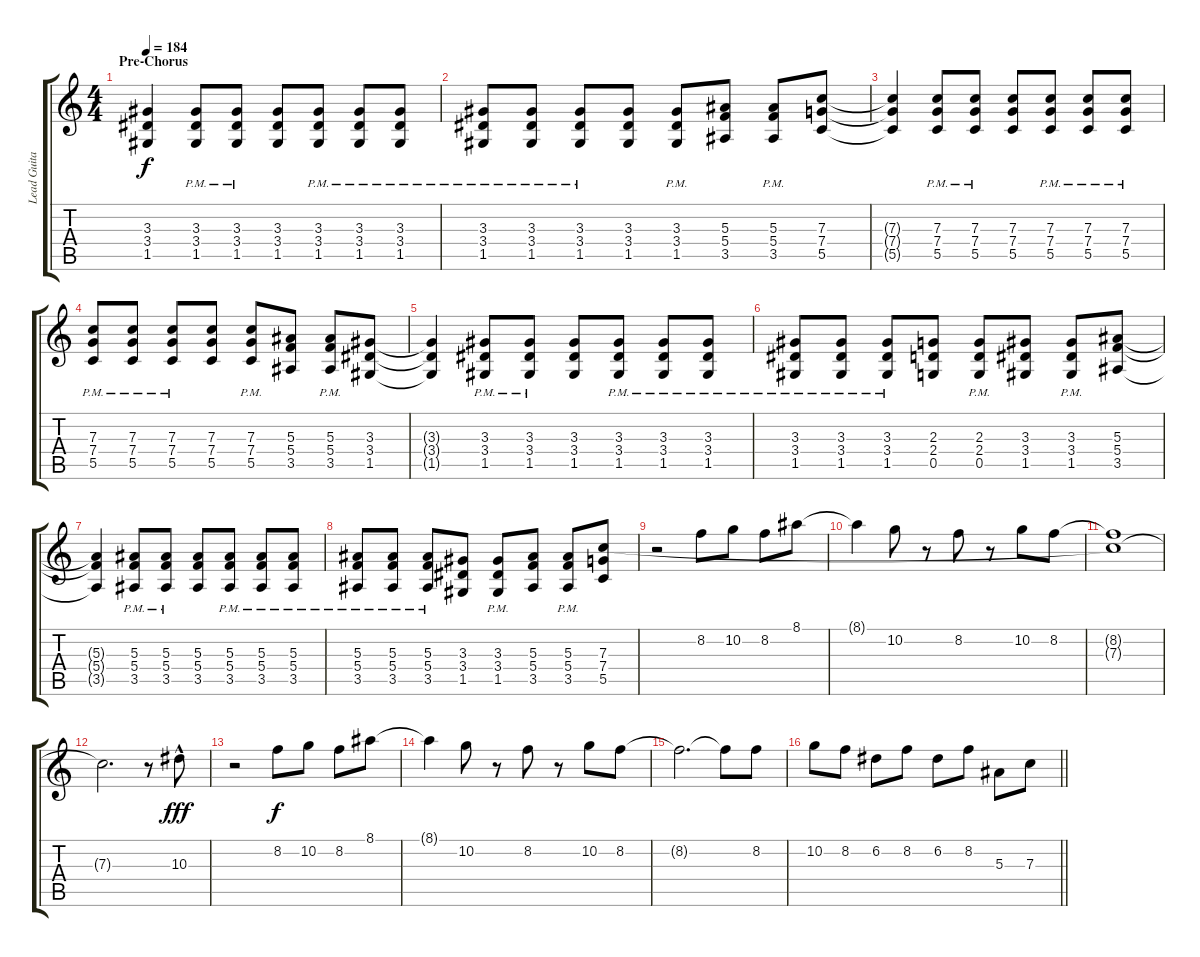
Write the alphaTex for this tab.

\track ("Lead Guitar" "Lead Guita") {instrument distortionguitar}
\staff {score tabs}
\tuning (D4 A3 F3 C3 G2 C2) {hide}
\ts (4 4)
\section ("" "Pre-Chorus")
\tempo 184
\clef g2
\ks c
(3.3{t} 3.4{t} 1.5{t}).4{dy f} (3.3{pm} 3.4{pm} 1.5{pm}).8 (3.3{pm} 3.4{pm} 1.5{pm}).8 (3.3 3.4 1.5).8 (3.3{pm} 3.4{pm} 1.5{pm}).8 (3.3{pm} 3.4{pm} 1.5{pm}).8 (3.3{pm} 3.4{pm} 1.5{pm}).8 |
(3.3{pm} 3.4{pm} 1.5{pm}).8 (3.3{pm} 3.4{pm} 1.5{pm}).8 (3.3{pm} 3.4{pm} 1.5{pm}).8 (3.3 3.4 1.5).8 (3.3{pm} 3.4{pm} 1.5{pm}).8 (5.3 5.4 3.5).8 (5.3{pm} 5.4{pm} 3.5{pm}).8 (7.3 7.4 5.5).8 |
(7.3{t} 7.4{t} 5.5{t}).4 (7.3{pm} 7.4{pm} 5.5{pm}).8 (7.3{pm} 7.4{pm} 5.5{pm}).8 (7.3 7.4 5.5).8 (7.3{pm} 7.4{pm} 5.5{pm}).8 (7.3{pm} 7.4{pm} 5.5{pm}).8 (7.3{pm} 7.4{pm} 5.5{pm}).8 |
(7.3{pm} 7.4{pm} 5.5{pm}).8 (7.3{pm} 7.4{pm} 5.5{pm}).8 (7.3{pm} 7.4{pm} 5.5{pm}).8 (7.3 7.4 5.5).8 (7.3{pm} 7.4{pm} 5.5{pm}).8 (5.3 5.4 3.5).8 (5.3{pm} 5.4{pm} 3.5{pm}).8 (3.3 3.4 1.5).8 |
(3.3{t} 3.4{t} 1.5{t}).4 (3.3{pm} 3.4{pm} 1.5{pm}).8 (3.3{pm} 3.4{pm} 1.5{pm}).8 (3.3 3.4 1.5).8 (3.3{pm} 3.4{pm} 1.5{pm}).8 (3.3{pm} 3.4{pm} 1.5{pm}).8 (3.3{pm} 3.4{pm} 1.5{pm}).8 |
(3.3{pm} 3.4{pm} 1.5{pm}).8 (3.3{pm} 3.4{pm} 1.5{pm}).8 (3.3{pm} 3.4{pm} 1.5{pm}).8 (2.3 2.4 0.5).8 (2.3{pm} 2.4{pm} 0.5{pm}).8 (3.3 3.4 1.5).8 (3.3{pm} 3.4{pm} 1.5{pm}).8 (5.3 5.4 3.5).8 |
(5.3{t} 5.4{t} 3.5{t}).4 (5.3{pm} 5.4{pm} 3.5{pm}).8 (5.3{pm} 5.4{pm} 3.5{pm}).8 (5.3 5.4 3.5).8 (5.3{pm} 5.4{pm} 3.5{pm}).8 (5.3{pm} 5.4{pm} 3.5{pm}).8 (5.3{pm} 5.4{pm} 3.5{pm}).8 |
(5.3{pm} 5.4{pm} 3.5{pm}).8 (5.3{pm} 5.4{pm} 3.5{pm}).8 (5.3{pm} 5.4{pm} 3.5{pm}).8 (3.3 3.4 1.5).8 (3.3{pm} 3.4{pm} 1.5{pm}).8 (5.3 5.4 3.5).8 (5.3{pm} 5.4{pm} 3.5{pm}).8 (7.3 7.4 5.5).8 |
r.2 8.2.8 10.2.8 8.2.8 8.1.8 |
8.1{t}.4 10.2.8 r.8 8.2.8 r.8 10.2.8 8.2.8 |
(8.2{t} 7.3{t}).1 |
7.3{t}.2{d} r.8 10.3{hac}.8{dy fff} |
r.2 8.2.8{dy f} 10.2.8 8.2.8 8.1.8 |
8.1{t}.4 10.2.8 r.8 8.2.8 r.8 10.2.8 8.2.8 |
8.2{t}.2{d} 8.2{t}.8 8.2.8 |
\barLineRight lightlight
10.2.8 8.2.8 6.2.8 8.2.8 6.2.8 8.2.8 5.3.8 7.3.8
